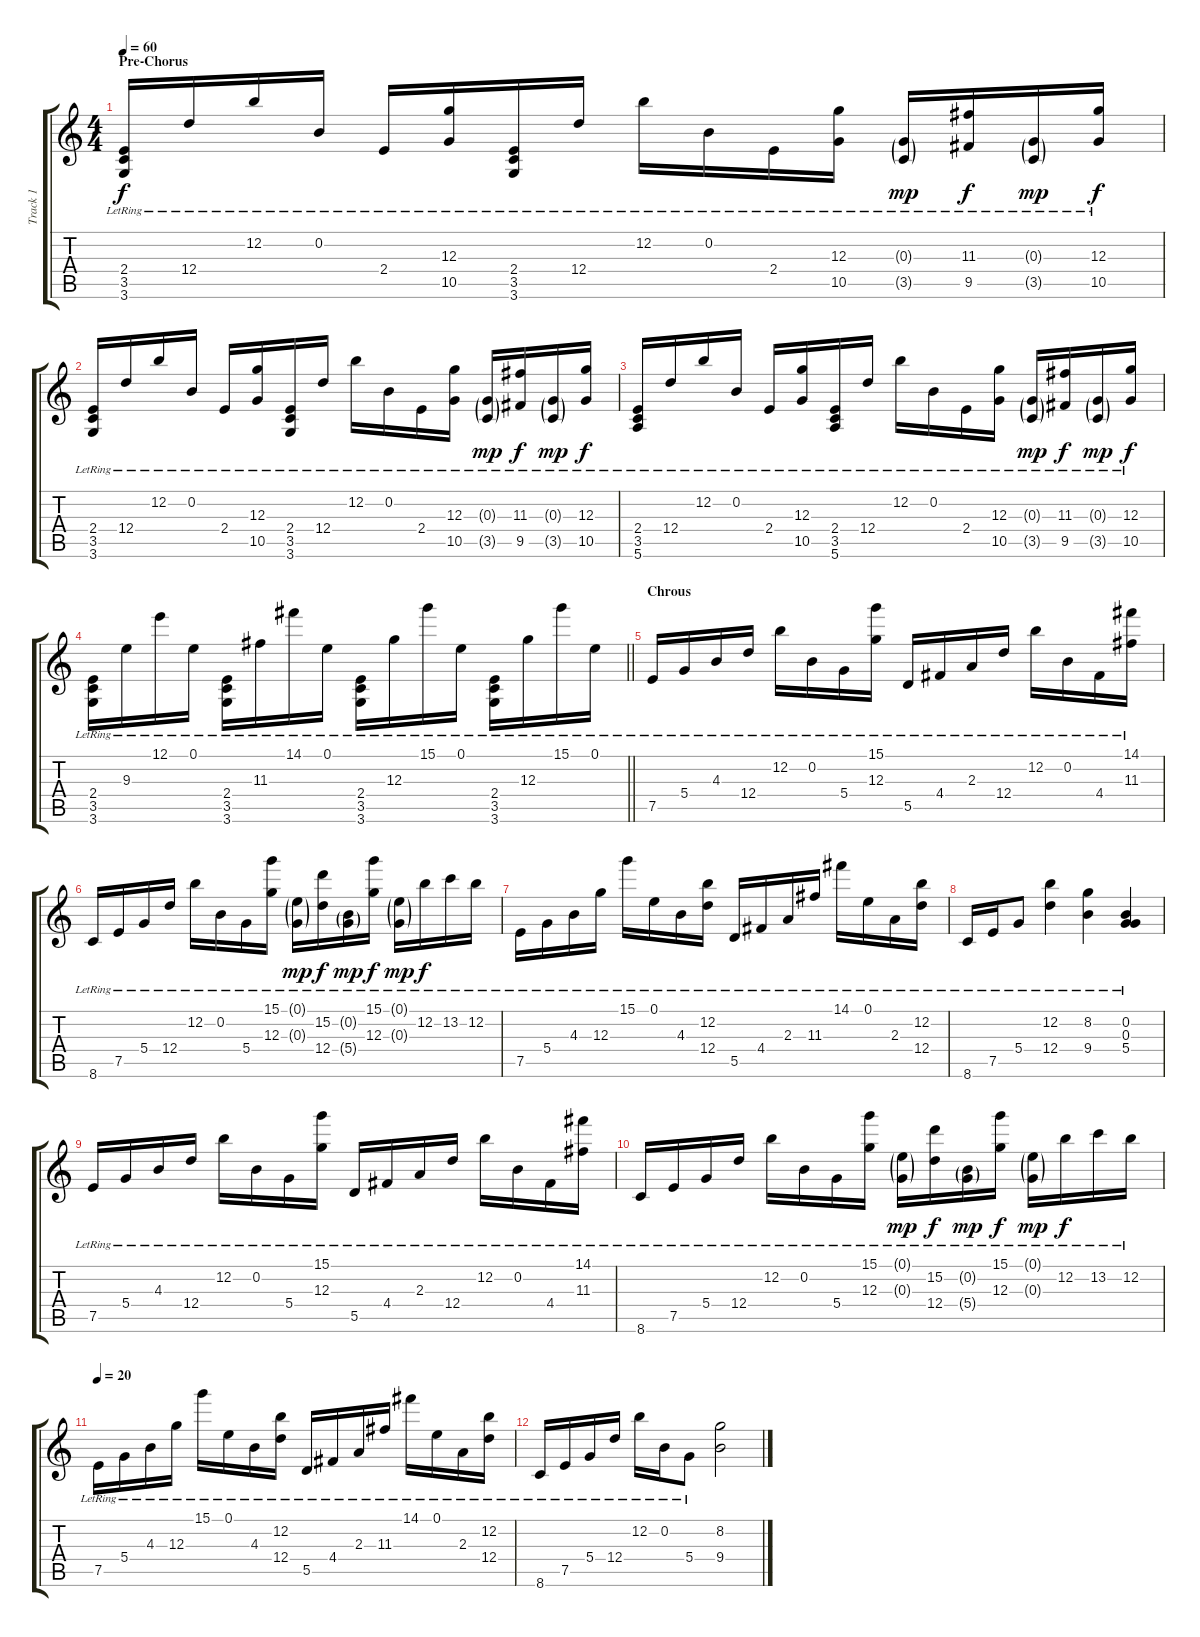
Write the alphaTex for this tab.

\track ("Track 1" "Track 1") {instrument electricguitarclean}
\staff {score tabs}
\tuning (E4 B3 G3 D3 A2 E2) {hide}
\ts (4 4)
\section ("" "Pre-Chorus")
\tempo 60
\clef g2
\ks c
(2.4{lr} 3.5{lr} 3.6{lr}).16{dy f} 12.4{lr}.16 12.2{lr}.16 0.2{lr}.16 2.4{lr}.16 (12.3{lr} 10.5{lr}).16 (2.4{lr} 3.5{lr} 3.6{lr}).16 12.4{lr}.16 12.2{lr}.16 0.2{lr}.16 2.4{lr}.16 (12.3{lr} 10.5{lr}).16 (0.3{g lr} 3.5{g lr}).16{dy mp} (11.3{lr} 9.5{lr}).16{dy f} (0.3{g lr} 3.5{g lr}).16{dy mp} (12.3{lr} 10.5{lr}).16{dy f} |
(2.4{lr} 3.5{lr} 3.6{lr}).16 12.4{lr}.16 12.2{lr}.16 0.2{lr}.16 2.4{lr}.16 (12.3{lr} 10.5{lr}).16 (2.4{lr} 3.5{lr} 3.6{lr}).16 12.4{lr}.16 12.2{lr}.16 0.2{lr}.16 2.4{lr}.16 (12.3{lr} 10.5{lr}).16 (0.3{g lr} 3.5{g lr}).16{dy mp} (11.3{lr} 9.5{lr}).16{dy f} (0.3{g lr} 3.5{g lr}).16{dy mp} (12.3{lr} 10.5{lr}).16{dy f} |
(2.4{lr} 3.5{lr} 5.6{lr}).16 12.4{lr}.16 12.2{lr}.16 0.2{lr}.16 2.4{lr}.16 (12.3{lr} 10.5{lr}).16 (2.4{lr} 3.5{lr} 5.6{lr}).16 12.4{lr}.16 12.2{lr}.16 0.2{lr}.16 2.4{lr}.16 (12.3{lr} 10.5{lr}).16 (0.3{g lr} 3.5{g lr}).16{dy mp} (11.3{lr} 9.5{lr}).16{dy f} (0.3{g lr} 3.5{g lr}).16{dy mp} (12.3{lr} 10.5{lr}).16{dy f} |
\barLineRight lightlight
(2.4{lr} 3.5{lr} 3.6{lr}).16 9.3{lr}.16 12.1{lr}.16 0.1{lr}.16 (2.4{lr} 3.5{lr} 3.6{lr}).16 11.3{lr}.16 14.1{lr}.16 0.1{lr}.16 (2.4{lr} 3.5{lr} 3.6{lr}).16 12.3{lr}.16 15.1{lr}.16 0.1{lr}.16 (2.4{lr} 3.5{lr} 3.6{lr}).16 12.3{lr}.16 15.1{lr}.16 0.1{lr}.16 |
\section ("" "Chrous")
7.5{lr}.16 5.4{lr}.16 4.3{lr}.16 12.4{lr}.16 12.2{lr}.16 0.2{lr}.16 5.4{lr}.16 (15.1{lr} 12.3{lr}).16 5.5{lr}.16 4.4{lr}.16 2.3{lr}.16 12.4{lr}.16 12.2{lr}.16 0.2{lr}.16 4.4{lr}.16 (14.1{lr} 11.3{lr}).16 |
8.6{lr}.16 7.5{lr}.16 5.4{lr}.16 12.4{lr}.16 12.2{lr}.16 0.2{lr}.16 5.4{lr}.16 (15.1{lr} 12.3{lr}).16 (0.1{g lr} 0.3{g lr}).16{dy mp} (15.2{lr} 12.4{lr}).16{dy f} (0.2{g lr} 5.4{g lr}).16{dy mp} (15.1{lr} 12.3{lr}).16{dy f} (0.1{g lr} 0.3{g lr}).16{dy mp} 12.2{lr}.16{dy f} 13.2{lr}.16 12.2{lr}.16 |
7.5{lr}.16 5.4{lr}.16 4.3{lr}.16 12.3{lr}.16 15.1{lr}.16 0.1{lr}.16 4.3{lr}.16 (12.2{lr} 12.4{lr}).16 5.5{lr}.16 4.4{lr}.16 2.3{lr}.16 11.3{lr}.16 14.1{lr}.16 0.1{lr}.16 2.3{lr}.16 (12.2{lr} 12.4{lr}).16 |
8.6{lr}.16 7.5{lr}.16 5.4{lr}.8 (12.2{lr} 12.4{lr}).4 (8.2{lr} 9.4{lr}).4 (0.2{lr} 0.3 5.4).4 |
7.5{lr}.16 5.4{lr}.16 4.3{lr}.16 12.4{lr}.16 12.2{lr}.16 0.2{lr}.16 5.4{lr}.16 (15.1{lr} 12.3{lr}).16 5.5{lr}.16 4.4{lr}.16 2.3{lr}.16 12.4{lr}.16 12.2{lr}.16 0.2{lr}.16 4.4{lr}.16 (14.1{lr} 11.3{lr}).16 |
8.6{lr}.16 7.5{lr}.16 5.4{lr}.16 12.4{lr}.16 12.2{lr}.16 0.2{lr}.16 5.4{lr}.16 (15.1{lr} 12.3{lr}).16 (0.1{g lr} 0.3{g lr}).16{dy mp} (15.2{lr} 12.4{lr}).16{dy f} (0.2{g lr} 5.4{g lr}).16{dy mp} (15.1{lr} 12.3{lr}).16{dy f} (0.1{g lr} 0.3{g lr}).16{dy mp} 12.2{lr}.16{dy f} 13.2{lr}.16 12.2{lr}.16 |
\tempo 20
7.5{lr}.16 5.4{lr}.16 4.3{lr}.16 12.3{lr}.16 15.1{lr}.16 0.1{lr}.16 4.3{lr}.16 (12.2{lr} 12.4{lr}).16 5.5{lr}.16 4.4{lr}.16 2.3{lr}.16 11.3{lr}.16 14.1{lr}.16 0.1{lr}.16 2.3{lr}.16 (12.2{lr} 12.4{lr}).16 |
8.6{lr}.16 7.5{lr}.16 5.4{lr}.16 12.4{lr}.16 12.2{lr}.16 0.2{lr}.16 5.4{lr}.8 (8.2 9.4).2
